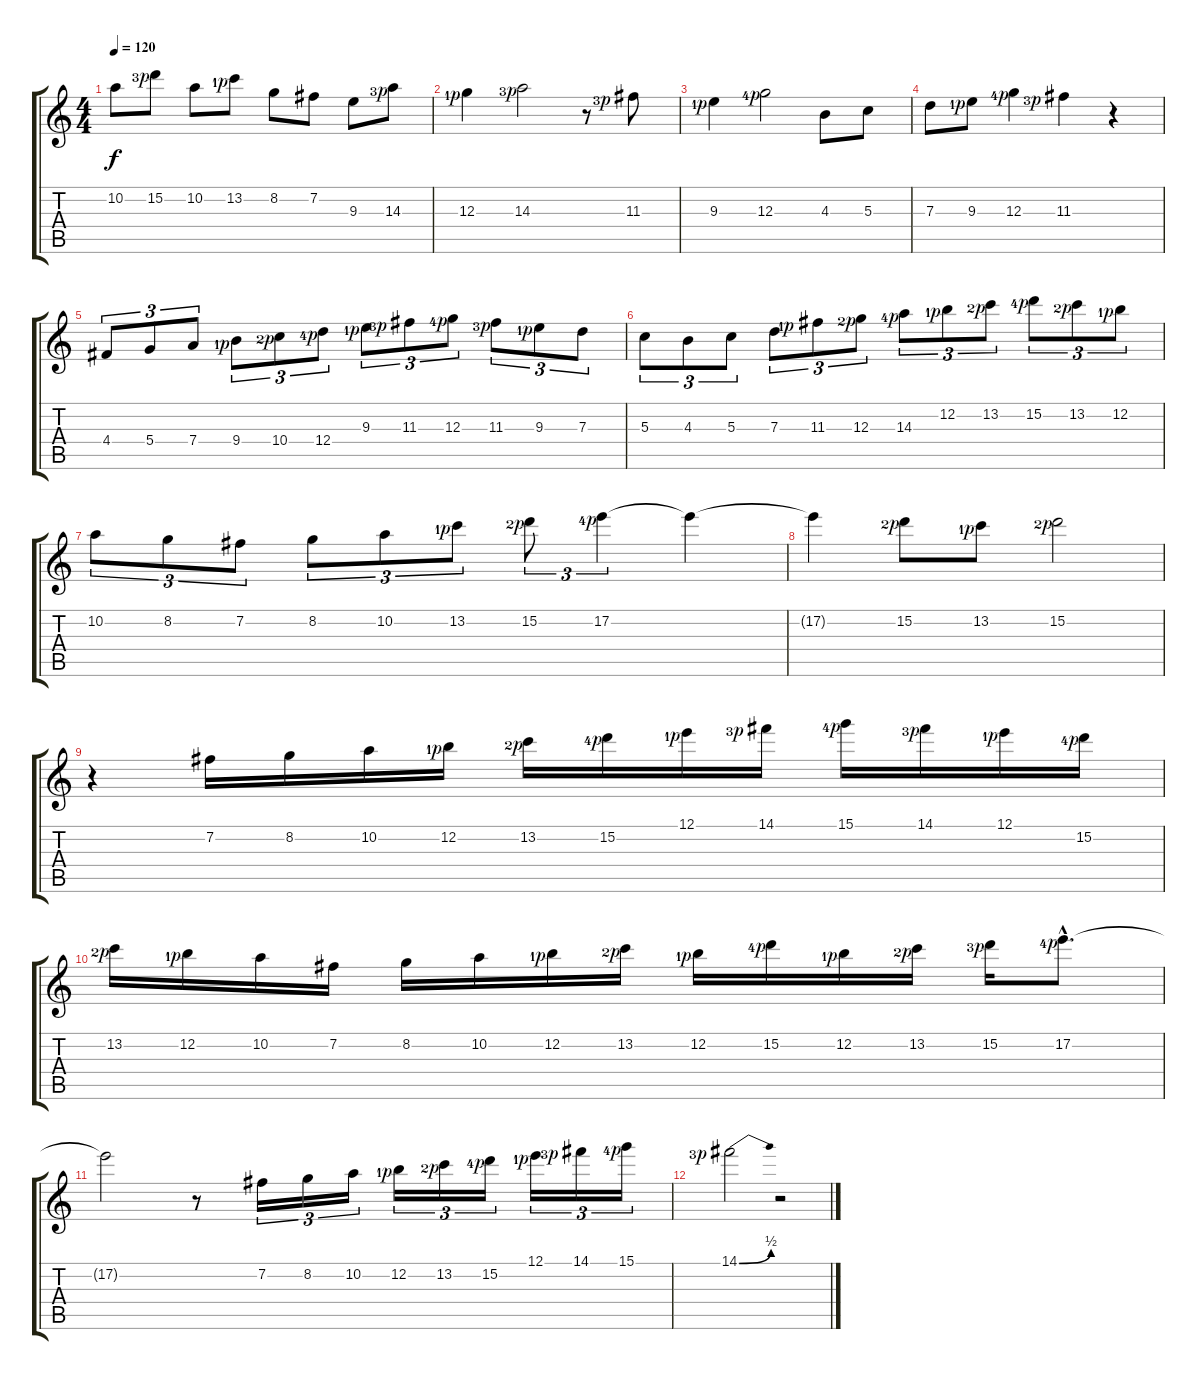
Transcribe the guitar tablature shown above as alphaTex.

\track "" {instrument overdrivenguitar}
\staff {score tabs}
\tuning (E4 B3 G3 D3 A2 E2) {hide}
\ts (4 4)
\tempo 120
\clef g2
\ks c
10.2.8{dy f} 15.2{lf 4 rf 1}.8 10.2.8 13.2{lf 2 rf 1}.8 8.2.8 7.2.8 9.3.8 14.3{lf 4 rf 1}.8 |
12.3{lf 2 rf 1}.4 14.3{lf 4 rf 1}.2 r.8 11.3{lf 4 rf 1}.8 |
9.3{lf 2 rf 1}.4 12.3{lf 5 rf 1}.2 4.3.8 5.3.8 |
7.3.8 9.3{lf 2 rf 1}.8 12.3{lf 5 rf 1}.4 11.3{lf 4 rf 1}.4 r.4 |
4.4.8{tu (3 2)} 5.4.8{tu (3 2)} 7.4.8{tu (3 2)} 9.4{lf 2 rf 1}.8{tu (3 2)} 10.4{lf 3 rf 1}.8{tu (3 2)} 12.4{lf 5 rf 1}.8{tu (3 2)} 9.3{lf 2 rf 1}.8{tu (3 2)} 11.3{lf 4 rf 1}.8{tu (3 2)} 12.3{lf 5 rf 1}.8{tu (3 2)} 11.3{lf 4 rf 1}.8{tu (3 2)} 9.3{lf 2 rf 1}.8{tu (3 2)} 7.3.8{tu (3 2)} |
5.3.8{tu (3 2)} 4.3.8{tu (3 2)} 5.3.8{tu (3 2)} 7.3.8{tu (3 2)} 11.3{lf 2 rf 1}.8{tu (3 2)} 12.3{lf 3 rf 1}.8{tu (3 2)} 14.3{lf 5 rf 1}.8{tu (3 2)} 12.2{lf 2 rf 1}.8{tu (3 2)} 13.2{lf 3 rf 1}.8{tu (3 2)} 15.2{lf 5 rf 1}.8{tu (3 2)} 13.2{lf 3 rf 1}.8{tu (3 2)} 12.2{lf 2 rf 1}.8{tu (3 2)} |
10.2.8{tu (3 2)} 8.2.8{tu (3 2)} 7.2.8{tu (3 2)} 8.2.8{tu (3 2)} 10.2.8{tu (3 2)} 13.2{lf 2 rf 1}.8{tu (3 2)} 15.2{lf 3 rf 1}.8{tu (3 2)} 17.2{lf 5 rf 1}.4{tu (3 2)} 17.2{t}.4 |
17.2{t}.4 15.2{lf 3 rf 1}.8 13.2{lf 2 rf 1}.8 15.2{lf 3 rf 1}.2 |
r.4 7.2.16 8.2.16 10.2.16 12.2{lf 2 rf 1}.16 13.2{lf 3 rf 1}.16 15.2{lf 5 rf 1}.16 12.1{lf 2 rf 1}.16 14.1{lf 4 rf 1}.16 15.1{lf 5 rf 1}.16 14.1{lf 4 rf 1}.16 12.1{lf 2 rf 1}.16 15.2{lf 5 rf 1}.16 |
13.2{lf 3 rf 1}.16 12.2{lf 2 rf 1}.16 10.2.16 7.2.16 8.2.16 10.2.16 12.2{lf 2 rf 1}.16 13.2{lf 3 rf 1}.16 12.2{lf 2 rf 1}.16 15.2{lf 5 rf 1}.16 12.2{lf 2 rf 1}.16 13.2{lf 3 rf 1}.16 15.2{lf 4 rf 1}.16 17.2{hac lf 5 rf 1}.8{d} |
17.2{t}.2 r.8 7.2.16{tu (3 2)} 8.2.16{tu (3 2)} 10.2.16{tu (3 2)} 12.2{lf 2 rf 1}.16{tu (3 2)} 13.2{lf 3 rf 1}.16{tu (3 2)} 15.2{lf 5 rf 1}.16{tu (3 2)} 12.1{lf 2 rf 1}.16{tu (3 2)} 14.1{lf 4 rf 1}.16{tu (3 2)} 15.1{lf 5 rf 1}.16{tu (3 2)} |
14.1{be (bend 0 0 60 2) lf 4 rf 1}.2 r.2
